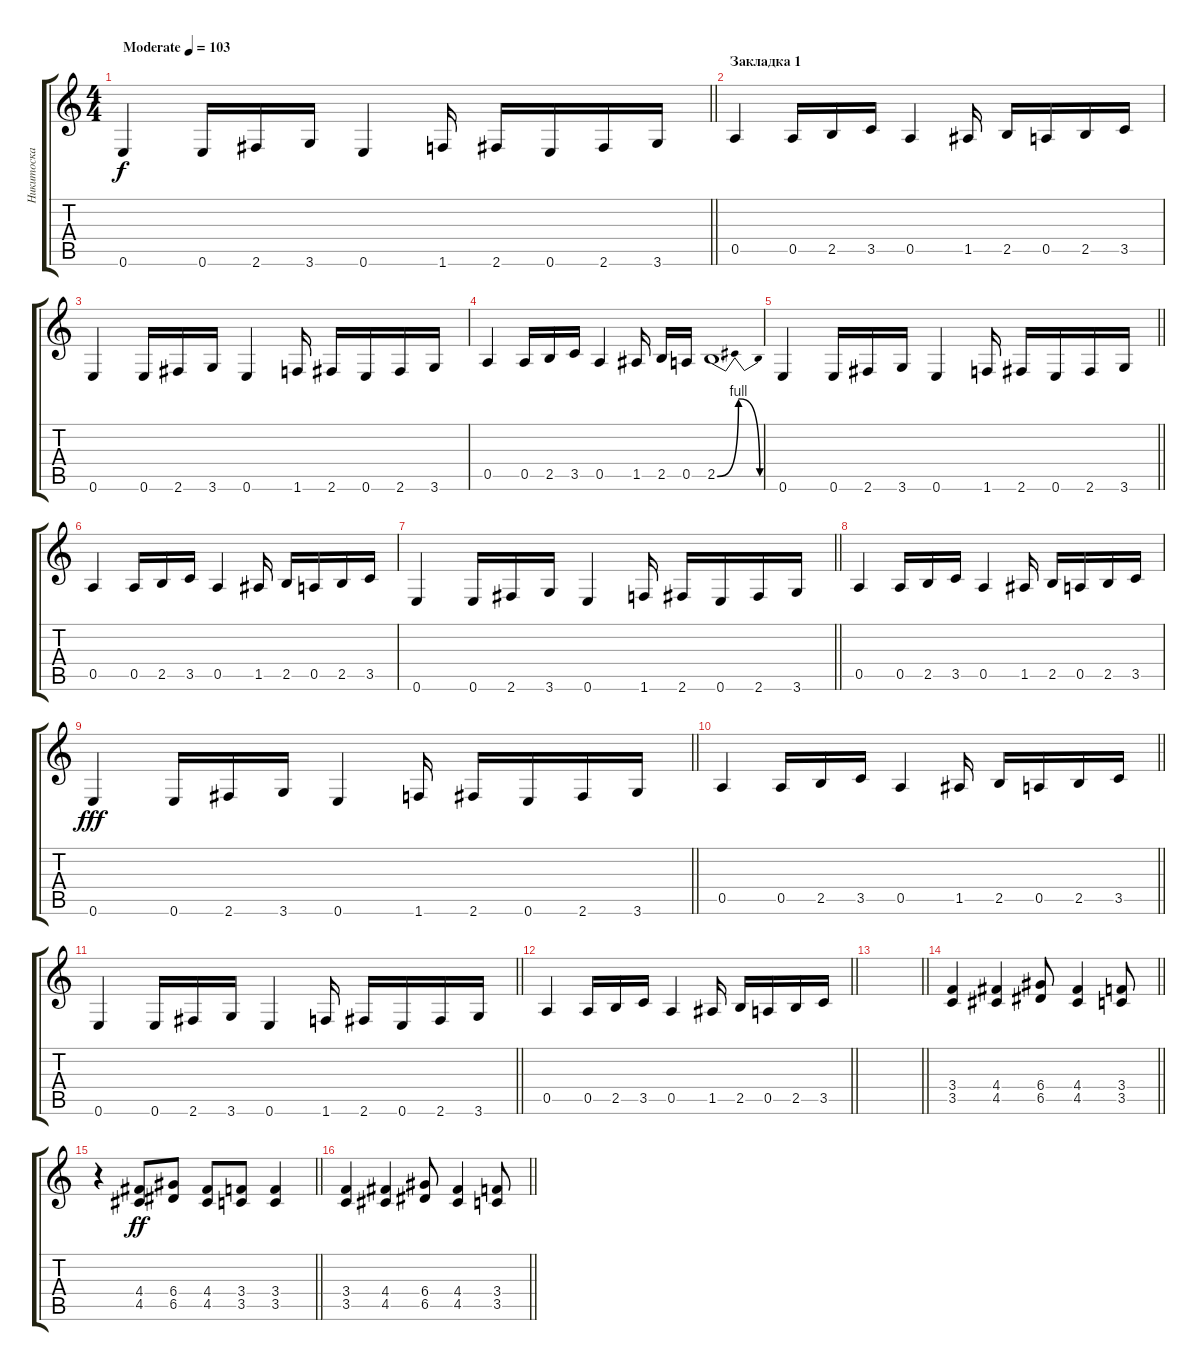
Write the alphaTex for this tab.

\track ("Никитоска" "Никитоска") {instrument distortionguitar}
\staff {score tabs}
\tuning (E4 B3 G3 D3 A2 E2) {hide}
\ts (4 4)
\tempo (103 "Moderate")
\clef g2
\barLineRight lightlight
\ks c
0.6.4{dy f instrument distortionguitar} 0.6.16 2.6.16 3.6.16 0.6.4 1.6.16 2.6.16 0.6.16 2.6.16 3.6.16 |
\section ("" "Закладка 1")
0.5.4 0.5.16 2.5.16 3.5.16 0.5.4 1.5.16 2.5.16 0.5.16 2.5.16 3.5.16 |
0.6.4 0.6.16 2.6.16 3.6.16 0.6.4 1.6.16 2.6.16 0.6.16 2.6.16 3.6.16 |
0.5.4 0.5.16 2.5.16 3.5.16 0.5.4 1.5.16 2.5.16 0.5.16 2.5{be (bendrelease 0 0 7 4 53 4 60 0)}.1{d} |
\barLineRight lightlight
0.6.4 0.6.16 2.6.16 3.6.16 0.6.4 1.6.16 2.6.16 0.6.16 2.6.16 3.6.16 |
0.5.4 0.5.16 2.5.16 3.5.16 0.5.4 1.5.16 2.5.16 0.5.16 2.5.16 3.5.16 |
\barLineRight lightlight
0.6.4 0.6.16 2.6.16 3.6.16 0.6.4 1.6.16 2.6.16 0.6.16 2.6.16 3.6.16 |
0.5.4 0.5.16 2.5.16 3.5.16 0.5.4 1.5.16 2.5.16 0.5.16 2.5.16 3.5.16 |
\barLineRight lightlight
0.6.4{dy fff} 0.6.16 2.6.16 3.6.16 0.6.4 1.6.16 2.6.16 0.6.16 2.6.16 3.6.16 |
\barLineRight lightlight
0.5.4 0.5.16 2.5.16 3.5.16 0.5.4 1.5.16 2.5.16 0.5.16 2.5.16 3.5.16 |
\barLineRight lightlight
0.6.4 0.6.16 2.6.16 3.6.16 0.6.4 1.6.16 2.6.16 0.6.16 2.6.16 3.6.16 |
\barLineRight lightlight
0.5.4 0.5.16 2.5.16 3.5.16 0.5.4 1.5.16 2.5.16 0.5.16 2.5.16 3.5.16 |
\barLineRight lightlight
|
\barLineRight lightlight
(3.4 3.5).4 (4.4 4.5).4 (6.4 6.5).8 (4.4 4.5).4 (3.4 3.5).8 |
\barLineRight lightlight
r.4 (4.4 4.5).8{dy ff} (6.4 6.5).8 (4.4 4.5).8 (3.4 3.5).8 (3.4 3.5).4 |
\barLineRight lightlight
(3.4 3.5).4 (4.4 4.5).4 (6.4 6.5).8 (4.4 4.5).4 (3.4 3.5).8
